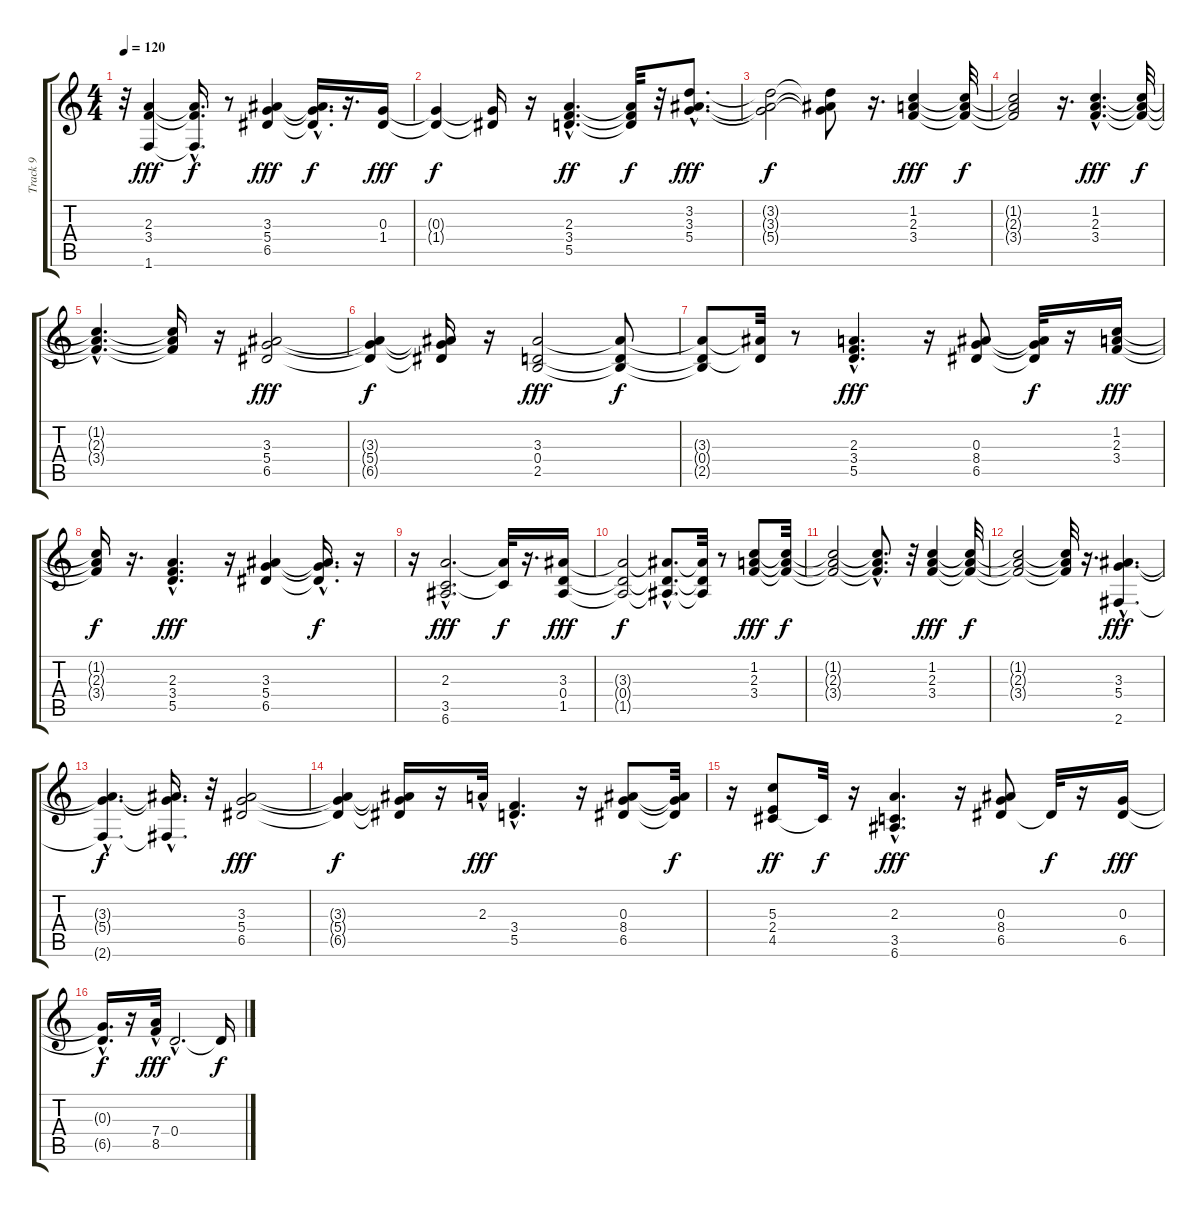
\track ("Track 9" "Track 9") {instrument electricguitarmuted}
\staff {score tabs}
\tuning (E4 B3 G3 D3 A2 E2) {hide}
\ts (4 4)
\tempo 120
\clef g2
\ks c
r.32{dy fff} (2.3 3.4 1.6).4 (2.3{hac t} 3.4{hac t} 1.6{hac t}).16{d dy f} r.8 (3.3 5.4 6.5).4{dy fff} (3.3{t} 5.4{t} 6.5{hac t}).16{d dy f} r.16{d} (0.3 1.4).16{dy fff} |
(0.3{t} 1.4{t}).4{dy f} (0.3{t} 1.4{t}).16 r.16 (2.3{hac} 3.4{hac} 5.5{hac}).4{d dy ff} (2.3{t} 3.4{t} 5.5{t}).32{dy f} r.32 (3.2{hac} 3.3{hac} 5.4{hac}).8{d dy fff} |
(3.2{t} 3.3{t} 5.4{t}).2{dy f} (3.2{t} 3.3{t} 5.4{t}).8 r.16{d} (1.2 2.3 3.4).4{dy fff} (1.2{t} 2.3{t} 3.4{t}).32{dy f} |
(1.2{t} 2.3{t} 3.4{t}).2 r.16{d} (1.2{hac} 2.3{hac} 3.4{hac}).4{d dy fff} (1.2{t} 2.3{t} 3.4{t}).32{dy f} |
(1.2{hac t} 2.3{hac t} 3.4{hac t}).4{d} (1.2{t} 2.3{t} 3.4{t}).16 r.16 (3.3 5.4 6.5).2{dy fff} |
(3.3{t} 5.4{t} 6.5{t}).4{dy f} (3.3{t} 5.4{t} 6.5{t}).16 r.16 (3.3 0.4 2.5).2{dy fff} (3.3{t} 0.4{t} 2.5{t}).8{dy f} |
(3.3{t} 0.4{t} 2.5{t}).8 (3.3{t} 0.4{t}).32 r.8 (2.3{hac} 3.4{hac} 5.5{hac}).4{d dy fff} r.16 (0.3 8.4 6.5).8 (0.3{t} 8.4{t} 6.5{t}).32{dy f} r.16 (1.2 2.3 3.4).16{dy fff} |
(1.2{t} 2.3{t} 3.4{t}).16{dy f} r.16{d} (2.3{hac} 3.4{hac} 5.5{hac}).4{d dy fff} r.16 (3.3 5.4 6.5).4 (3.3{hac t} 5.4{hac t} 6.5{hac t}).16{d dy f} r.16 |
r.16 (2.3{hac} 3.5{hac} 6.6{hac}).2{d dy fff} (2.3{t} 3.5{t}).32{dy f} r.16{d} (3.3 0.4 1.5).16{dy fff} |
(3.3{t} 0.4{t} 1.5{t}).2{dy f} (3.3{hac t} 0.4{hac t} 1.5{hac t}).8{d} (3.3{t} 0.4{t} 1.5{t}).32 r.8 (1.2 2.3 3.4).8{dy fff} (1.2{t} 2.3{t} 3.4{t}).32{dy f} |
(1.2{t} 2.3{t} 3.4{t}).2 (1.2{hac t} 2.3{hac t} 3.4{hac t}).8{d} r.32 (1.2 2.3 3.4).4{dy fff} (1.2{t} 2.3{t} 3.4{t}).32{dy f} |
(1.2{t} 2.3{t} 3.4{t}).2 (1.2{t} 2.3{t} 3.4{t}).32 r.16{d} (3.3{hac} 5.4{hac} 2.6{hac}).4{d dy fff} |
(3.3{hac t} 5.4{hac t} 2.6{hac t}).4{d dy f} (3.3{hac t} 5.4{hac t} 2.6{hac t}).16{d} r.32 (3.3 5.4 6.5).2{dy fff} |
(3.3{t} 5.4{t} 6.5{t}).4{dy f} (3.3{t} 5.4{t} 6.5{t}).16 r.16 2.3{hac}.32{dy fff} (3.4{hac} 5.5{hac}).4{d} r.16 (0.3 8.4 6.5).8 (0.3{t} 8.4{t} 6.5{t}).32{dy f} |
r.16 (5.3 2.4 4.5).8{dy ff} 4.5{t}.32{dy f} r.16 (2.3{hac} 3.5{hac} 6.6{hac}).4{d dy fff} r.16 (0.3 8.4 6.5).8 6.5{t}.32{dy f} r.16 (0.3 6.5).16{dy fff} |
(0.3{hac t} 6.5{hac t}).16{d dy f} r.16 (7.4{hac} 8.5{hac}).32{dy fff} 0.4{hac}.2{d} 0.4{t}.16{dy f}
